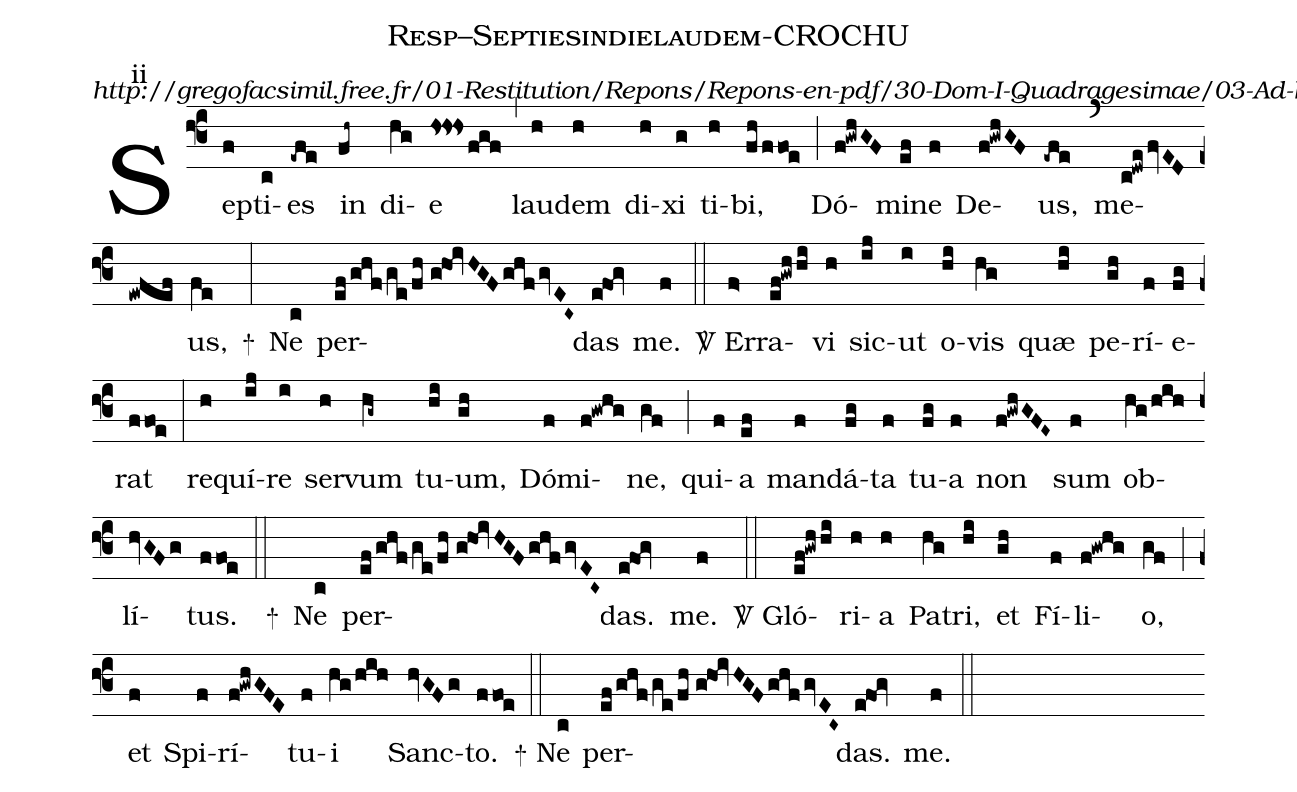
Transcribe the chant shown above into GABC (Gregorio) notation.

name: Resp--Septiesindielaudem-CROCHU;
commentary: http://gregofacsimil.free.fr/01-Restitution/Repons/Repons-en-pdf/30-Dom-I-Quadragesimae/03-Ad-horas/03-Septies-in-die-laudem.pdf;
annotation: ii;
%%
(f3) Sep(f)ti(c)es(-efe) in(fh~) di(hg)e(hs!hs!hsfgf) (,) lau(h)dem(h) di(h)xi(g) ti(h)bi,(fh/ffoe) (;) Dó(f!gwhGF)mi(ef)ne(f) De(f!gwhGF)us,(-efe) (`) me(c!dwe/fvED/ewfef)us,(fe) +(:) Ne(c) per(ef/ghf/ge/fh//g!hoi/HGFghf/gvEC~)das(e!fog) me.(f) (::)

<sp>V/</sp> Er(f>)ra(ef!gwhhi)vi(h) sic(ij)ut(i) o(hi)vis(hg) quæ(hi) pe(gh)rí(f)e(fg)rat(ffoe) (:) re(h)quí(ij)re(i) ser(h)vum(hg~) tu(hi)um,(gh) Dó(f)mi(f!gwhg)ne,(gf) (;) qui(f)a(ef) man(f)dá(fg)ta(f) tu(fg)a(f) non(f!gwhGFE~) sum(f) ob(hg/hih)lí(hvGFg)tus.(ffoe) (::)
+() Ne(c) per(ef/ghf/ge/fh//g!hoi/HGFghf/gvEC~)das.(e!fog) me.(f) (::)

<sp>V/</sp> Gló(ef!gwhhi)ri(h)a(h) Pa(hg)tri,(hi) et(gh) Fí(f)li(f!gwhg)o,(gf) (;) et(f) Spi(f)rí(f!gwhGFE)tu(f)i(hg/hih) Sanc(hvGFg)to.(ffoe) (::)

+ Ne(c) per(ef/ghf/ge/fh//g!hoi/HGFghf/gvEC~)das.(e!fog) me.(f) (::)
